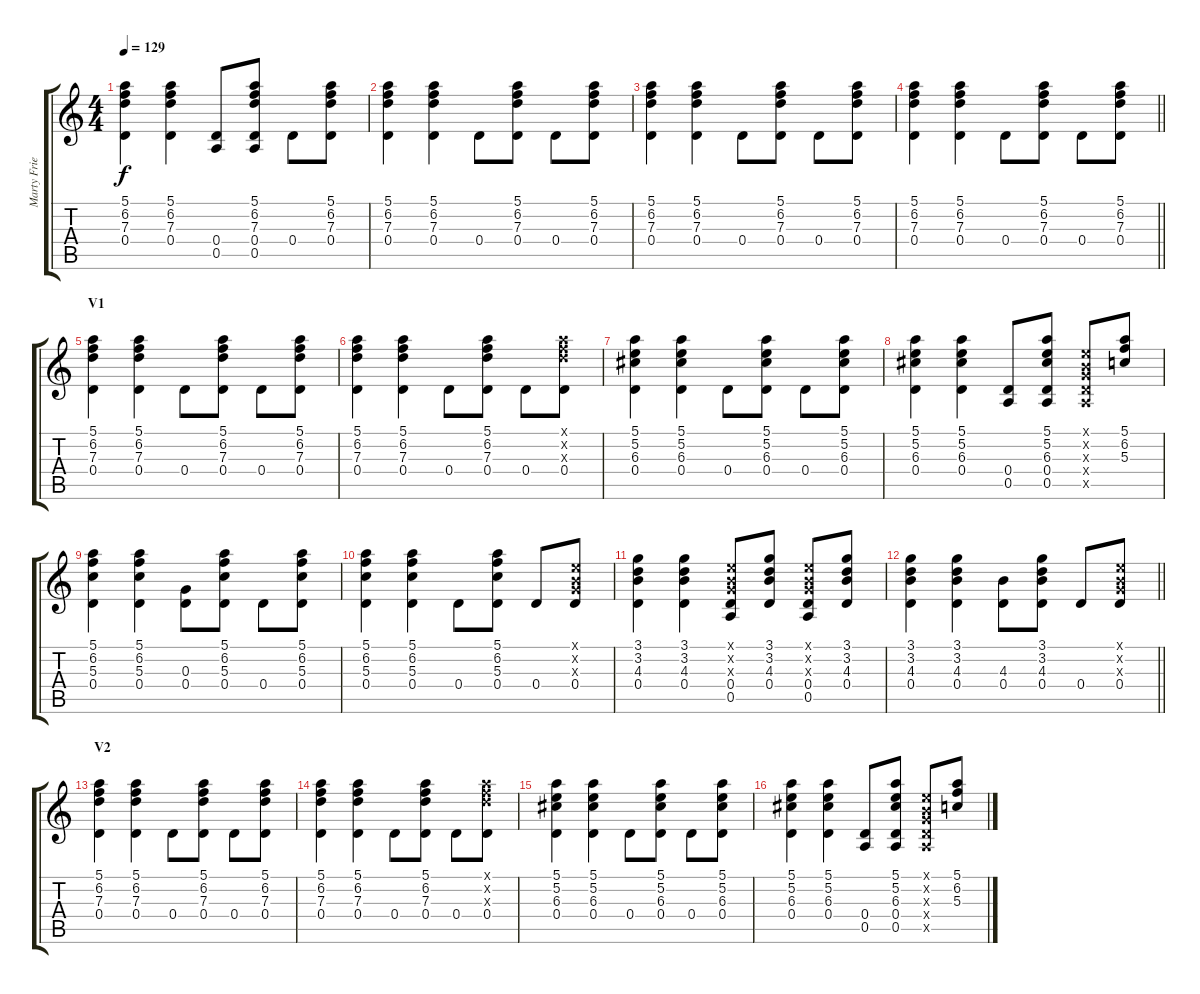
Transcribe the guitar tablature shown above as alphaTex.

\track ("Marty Friedman (Lead G)" "Marty Frie") {instrument overdrivenguitar}
\staff {score tabs}
\tuning (E4 B3 G3 D3 A2 E2) {hide}
\ts (4 4)
\tempo 129
\clef g2
\ks c
(5.1 6.2 7.3 0.4).4{dy f instrument overdrivenguitar} (5.1 6.2 7.3 0.4).4 (0.4 0.5).8 (5.1 6.2 7.3 0.4 0.5).8 0.4.8 (5.1 6.2 7.3 0.4).8 |
(5.1 6.2 7.3 0.4).4 (5.1 6.2 7.3 0.4).4 0.4.8 (5.1 6.2 7.3 0.4).8 0.4.8 (5.1 6.2 7.3 0.4).8 |
(5.1 6.2 7.3 0.4).4 (5.1 6.2 7.3 0.4).4 0.4.8 (5.1 6.2 7.3 0.4).8 0.4.8 (5.1 6.2 7.3 0.4).8 |
\barLineRight lightlight
(5.1 6.2 7.3 0.4).4 (5.1 6.2 7.3 0.4).4 0.4.8 (5.1 6.2 7.3 0.4).8 0.4.8 (5.1 6.2 7.3 0.4).8 |
\section ("" "V1")
(5.1 6.2 7.3 0.4).4 (5.1 6.2 7.3 0.4).4 0.4.8 (5.1 6.2 7.3 0.4).8 0.4.8 (5.1 6.2 7.3 0.4).8 |
(5.1 6.2 7.3 0.4).4 (5.1 6.2 7.3 0.4).4 0.4.8 (5.1 6.2 7.3 0.4).8 0.4.8 (5.1{x} 6.2{x} 7.3{x} 0.4).8 |
(5.1 5.2 6.3 0.4).4 (5.1 5.2 6.3 0.4).4 0.4.8 (5.1 5.2 6.3 0.4).8 0.4.8 (5.1 5.2 6.3 0.4).8 |
(5.1 5.2 6.3 0.4).4 (5.1 5.2 6.3 0.4).4 (0.4 0.5).8 (5.1 5.2 6.3 0.4 0.5).8 (0.1{x} 0.2{x} 0.3{x} 0.4{x} 0.5{x}).8 (5.1 6.2 5.3).8 |
(5.1 6.2 5.3 0.4).4 (5.1 6.2 5.3 0.4).4 (0.3 0.4).8 (5.1 6.2 5.3 0.4).8 0.4.8 (5.1 6.2 5.3 0.4).8 |
(5.1 6.2 5.3 0.4).4 (5.1 6.2 5.3 0.4).4 0.4.8 (5.1 6.2 5.3 0.4).8 0.4.8 (0.1{x} 0.2{x} 0.3{x} 0.4).8 |
(3.1 3.2 4.3 0.4).4 (3.1 3.2 4.3 0.4).4 (0.1{x} 0.2{x} 0.3{x} 0.4 0.5).8 (3.1 3.2 4.3 0.4).8 (0.1{x} 0.2{x} 0.3{x} 0.4 0.5).8 (3.1 3.2 4.3 0.4).8 |
\barLineRight lightlight
(3.1 3.2 4.3 0.4).4 (3.1 3.2 4.3 0.4).4 (4.3 0.4).8 (3.1 3.2 4.3 0.4).8 0.4.8 (0.1{x} 0.2{x} 0.3{x} 0.4).8 |
\section ("" "V2")
(5.1 6.2 7.3 0.4).4 (5.1 6.2 7.3 0.4).4 0.4.8 (5.1 6.2 7.3 0.4).8 0.4.8 (5.1 6.2 7.3 0.4).8 |
(5.1 6.2 7.3 0.4).4 (5.1 6.2 7.3 0.4).4 0.4.8 (5.1 6.2 7.3 0.4).8 0.4.8 (5.1{x} 6.2{x} 7.3{x} 0.4).8 |
(5.1 5.2 6.3 0.4).4 (5.1 5.2 6.3 0.4).4 0.4.8 (5.1 5.2 6.3 0.4).8 0.4.8 (5.1 5.2 6.3 0.4).8 |
(5.1 5.2 6.3 0.4).4 (5.1 5.2 6.3 0.4).4 (0.4 0.5).8 (5.1 5.2 6.3 0.4 0.5).8 (0.1{x} 0.2{x} 0.3{x} 0.4{x} 0.5{x}).8 (5.1 6.2 5.3).8
